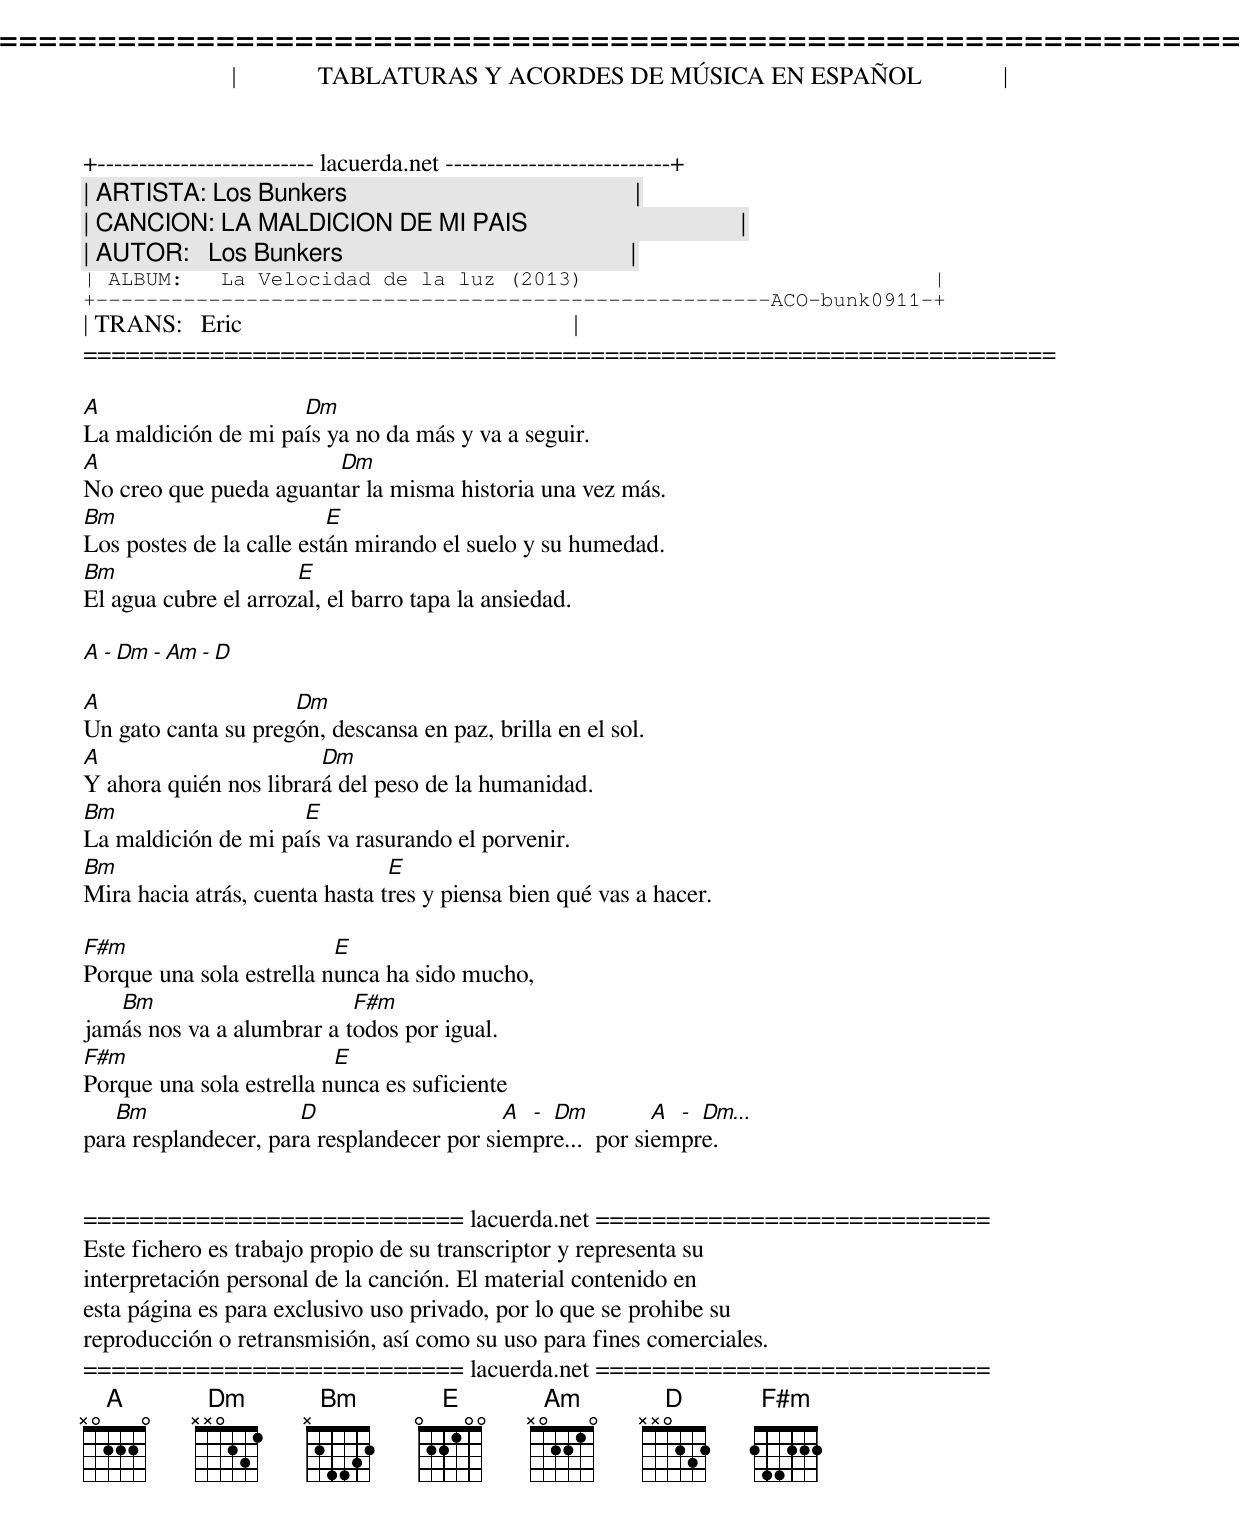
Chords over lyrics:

=====================================================================
|             TABLATURAS Y ACORDES DE MÚSICA EN ESPAÑOL             |
+-------------------------- lacuerda.net ---------------------------+
| ARTISTA: Los Bunkers                                              |
| CANCION: LA MALDICION DE MI PAIS                                  |
| AUTOR:   Los Bunkers                                              |
| ALBUM:   La Velocidad de la luz (2013)                            |
+------------------------------------------------------ACO-bunk0911-+
| TRANS:   Eric                                                     |
=====================================================================

A                    Dm
La maldición de mi país ya no da más y va a seguir.
A                       Dm
No creo que pueda aguantar la misma historia una vez más.
Bm                        E
Los postes de la calle están mirando el suelo y su humedad.
Bm                    E
El agua cubre el arrozal, el barro tapa la ansiedad.

A - Dm - Am - D

A                    Dm
Un gato canta su pregón, descansa en paz, brilla en el sol.
A                       Dm
Y ahora quién nos librará del peso de la humanidad.
Bm                   E
La maldición de mi país va rasurando el porvenir.
Bm                              E
Mira hacia atrás, cuenta hasta tres y piensa bien qué vas a hacer.

F#m                       E
Porque una sola estrella nunca ha sido mucho,
   Bm                      F#m
jamás nos va a alumbrar a todos por igual.
F#m                       E
Porque una sola estrella nunca es suficiente
   Bm                 D                    A - Dm          A - Dm...
para resplandecer, para resplandecer por siempre...  por siempre.


=========================== lacuerda.net ============================
Este fichero es trabajo propio de su transcriptor y representa su
interpretación personal de la canción. El material contenido en
esta página es para exclusivo uso privado, por lo que se prohibe su
reproducción o retransmisión, así como su uso para fines comerciales.
=========================== lacuerda.net ============================
